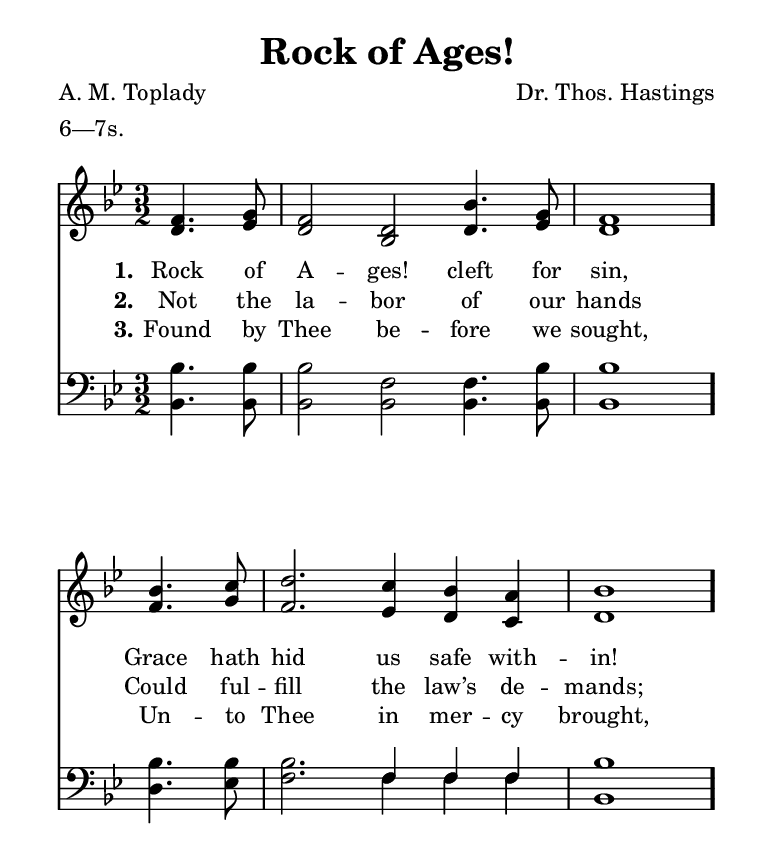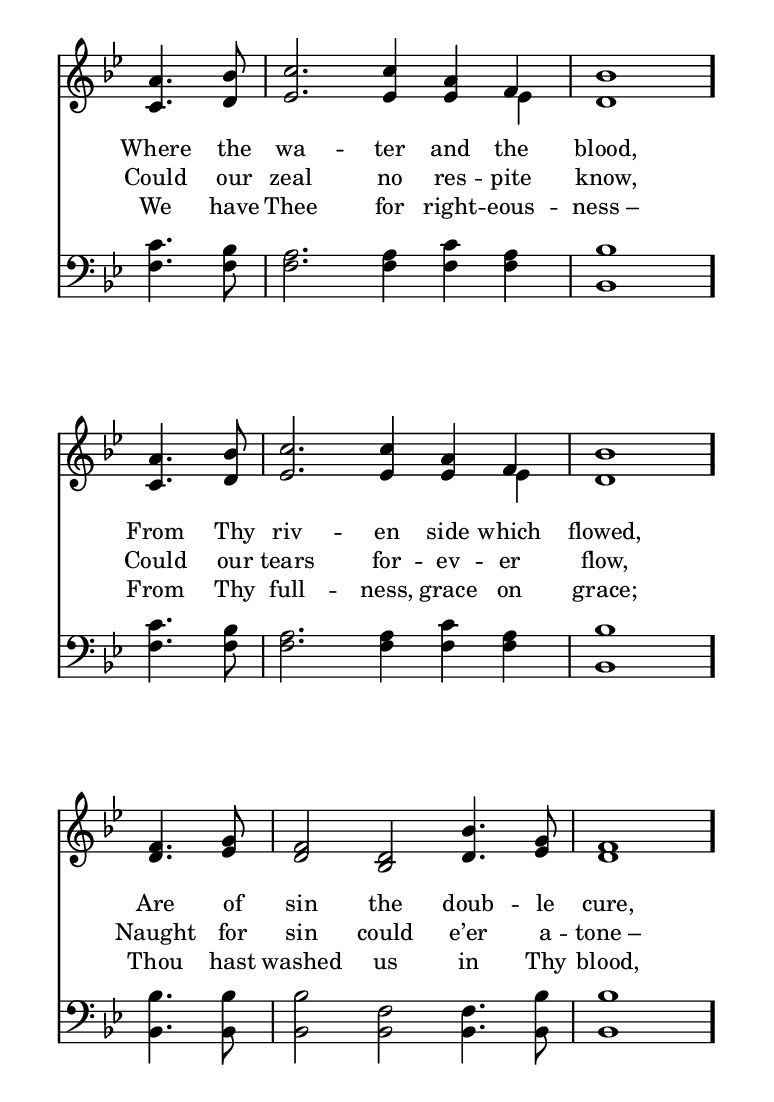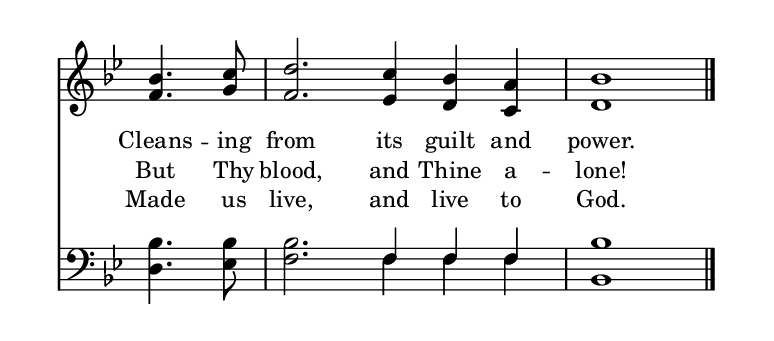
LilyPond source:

\include "common/global.ily"
\paper {
  \include "common/paper.ily"
  ragged-bottom = ##t
  system-system-spacing.padding = 11
}

\header{
  %gospel
  hymnnumber = "259"
  title = "Rock of Ages!"
  tunename = "Toplady"
  meter = "6—7s."
  poet = "A. M. Toplady"
  composer = "Dr. Thos. Hastings"
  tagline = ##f
}

global = {
  \include "common/overrides.ily"
  \override Staff.TimeSignature.style = #'numbered
  \time 3/2
  \override Score.MetronomeMark.transparent = ##t % hide all fermata changes too
  \tempo 2=70
  \key bes \major
  \partial 2
  \autoBeamOff
}

patternA = { c4. c8 | c2 c c4. c8 | c1 }
patternB = { c4. c8 | c2. c4 c c | c1 }

notesSoprano = {
\global
\relative c' {

  \changePitch \patternA { f g | f d bes' g | f }
  \changePitch \patternB { bes c | d c bes a | bes }
  \changePitch \patternB { a bes | c c a f | bes}
  \changePitch \patternB { a bes | c c a f | bes}
  \changePitch \patternA { f g | f d bes' g | f }
  \changePitch \patternB { bes c | d c bes a | bes }

  \bar "|."

}
}

notesAlto = {
\global
\relative e' {

  \changePitch \patternA { d ees | d bes d ees | d }
  \changePitch \patternB { f g | f ees d c | d }
  \changePitch \patternB { c d | ees ees ees ees | d }
  \changePitch \patternB { c d | ees ees ees ees | d }
  \changePitch \patternA { d ees | d bes d ees | d }
  \changePitch \patternB { f g | f ees d c | d }

}
}

notesTenor = {
\global
\relative a {

  \changePitch \patternA { bes bes | bes f f bes | bes }
  \changePitch \patternB { bes bes | bes f f f | bes }
  \changePitch \patternB { c bes | a a c a | bes }
  \changePitch \patternB { c bes | a a c a | bes }
  \changePitch \patternA { bes bes | bes f f bes | bes }
  \changePitch \patternB { bes bes | bes f f f | bes }

}
}

notesBass = {
\global
\relative f, {

  \changePitch \patternA { bes bes | bes bes bes bes | bes }
  \changePitch \patternB { d ees | f f f f | bes, }
  \changePitch \patternB { f' f | f f f f | bes, }
  \changePitch \patternB { f' f | f f f f | bes, }
  \changePitch \patternA { bes bes | bes bes bes bes | bes }
  \changePitch \patternB { d ees | f f f f | bes, }

}
}

wordsA = \lyricmode {
\set stanza = "1."

Rock of A -- ges! cleft for sin, \bar "."
Grace hath hid us safe with -- in! \bar "."
Where the wa -- ter and the blood, \bar "."
From Thy riv -- en side which flowed, \bar "."
Are of sin the doub -- le cure, \bar "."
Cleans -- ing from its guilt and power. \bar "."

}

wordsB = \lyricmode {
\set stanza = "2."

Not the la -- bor of our hands
Could ful -- fill the law’s de -- mands;
Could our zeal no res -- pite know,
Could our tears for -- ev -- er flow,
Naught for sin could e’er a -- tone_–
But Thy blood, and Thine a -- lone!

}

wordsC = \lyricmode {
\set stanza = "3."

Found by Thee be -- fore we sought,
Un -- to Thee in mer -- cy brought,
We have Thee for right -- eous -- ness_–
From Thy full -- ness, grace on grace;
Thou hast washed us in Thy blood,
Made us live, and live to God.

}

\score {
  \context ChoirStaff <<
    \context Staff = upper <<
      \set Staff.autoBeaming = ##f
      \set ChoirStaff.systemStartDelimiter = #'SystemStartBar
      \set ChoirStaff.printPartCombineTexts = ##f
      \partcombine #'(2 . 11) \notesSoprano \notesAlto
      \context NullVoice = sopranos { \voiceOne << \notesSoprano >> }
      \context Lyrics = one   \lyricsto sopranos \wordsA
      \context Lyrics = two   \lyricsto sopranos \wordsB
      \context Lyrics = three \lyricsto sopranos \wordsC
    >>
    \context Staff = men <<
      \set Staff.autoBeaming = ##f
      \clef bass
      \set ChoirStaff.printPartCombineTexts = ##f
      \partcombine #'(2 . 11) \notesTenor \notesBass
    >>
  >>
  \layout {
    \include "common/layout.ily"
  }
  #(cond ((ly:get-option 'eog-midi-permitted) #{ \midi{
    \include "common/midi.ily"
  } #}))
}

\version "2.19.49"  % necessary for upgrading to future LilyPond versions.

% vi:set et ts=2 sw=2 ai nocindent syntax=lilypond:
